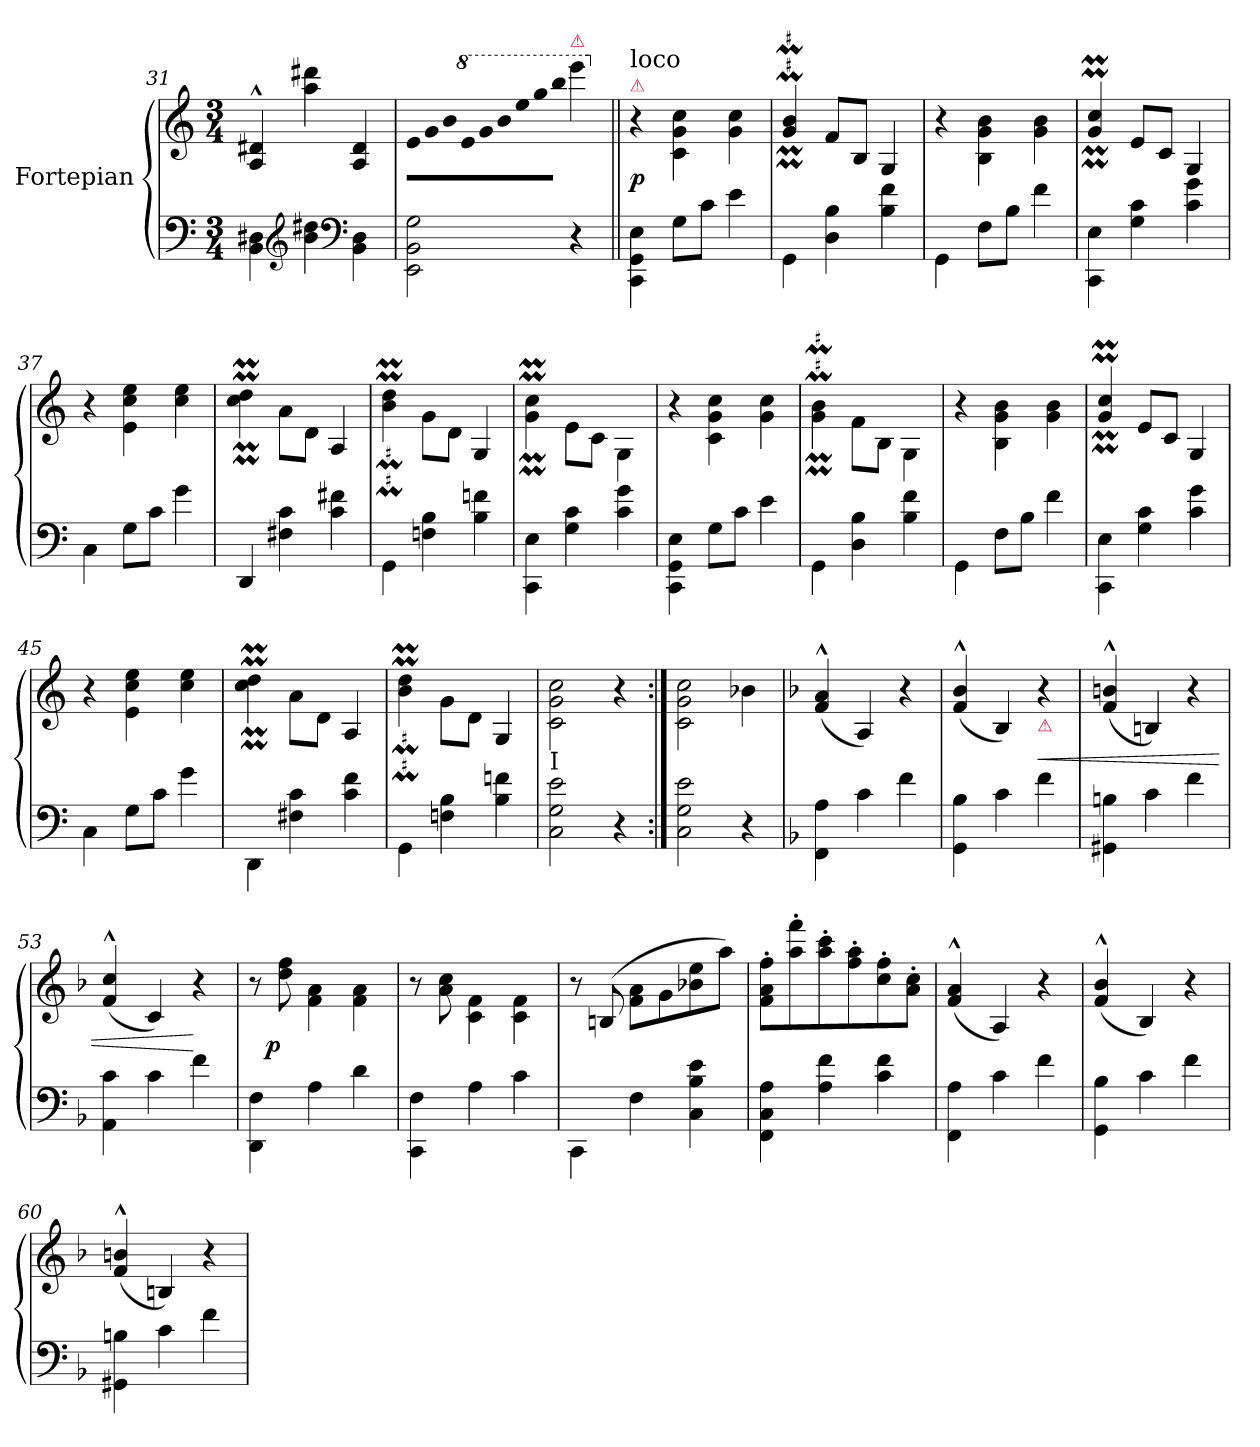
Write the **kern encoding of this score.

**kern	**kern	**dynam
*part1	*part1	*part1
*staff2	*staff1	*staff1/2
*I"Fortepian	*	*
*clefF4	*clefG2	*
*k[]	*k[]	*
*M3/4	*M3/4	*
=31	=31	=31
4BB\ 4D#X\	4A^^/ 4d#X^^/	.
*clefG2	*	*
4b\ 4dd#X\	4aa\ 4ddd#X\	.
*clefF4	*	*
4BB\ 4D#\	4A/ 4d#/	.
=32	=32	=32
*	*Xtuplet	*
!	!LO:N:vis=32	!
2EE\ 2BB\ 2G\	18e\LLL	.
!	!LO:N:vis=32	!
.	18g\	.
!	!LO:N:vis=32	!
.	18b\	.
*	*8va	*
!	!LO:N:vis=32	!
.	18ee\	.
!	!LO:N:vis=32	!
.	18gg\	.
!	!LO:N:vis=32	!
.	18bb\	.
!	!LO:N:vis=32	!
.	18eee\	.
!	!LO:N:vis=32	!
.	18ggg\	.
!	!LO:N:vis=32	!
.	18bbb\JJJ	.
!	!LO:TX:a:color=crimson:t=⚠	!
4r	4eeee\	.
=33||	=33||	=33||
*	*X8va	*
!	!LO:TX:a:color=crimson:t=⚠	!
!	!LO:TX:a:t=loco	!
4CC\ 4GG\ 4E\	4r	p
8G\L	4c\ 4g\ 4cc\	.
8c\J	.	.
4e\	4g\ 4cc\	.
=34	=34	=34
4GG\	4gM/ 4bM/	.
4D\ 4B\	8f/L	.
.	8B/J	.
4B\ 4f\	4G/	.
=35	=35	=35
4GG\	4r	.
8F\L	4B\ 4g\ 4b\	.
8B\J	.	.
4f\	4g\ 4b\	.
=36	=36	=36
4CC\ 4E\	4gM/ 4ccM/	.
4G\ 4c\	8e/L	.
.	8c/J	.
4c\ 4g\	4G/	.
=37	=37	=37
4C\	4r	.
8G\L	4e\ 4cc\ 4ee\	.
8c\J	.	.
4g\	4cc\ 4ee\	.
=38	=38	=38
4DD/	4ccM\ 4ddM\	.
4F#X\ 4c\	8a\L	.
.	8d\J	.
4c\ 4f#X\	4A/	.
=39	=39	=39
4GG\	4bM\ 4ddM\	.
4Fn\ 4B\	8g\L	.
.	8d\J	.
4B\ 4fn\	4G/	.
=40	=40	=40
4CC\ 4E\	4gM\ 4ccM\	.
4G\ 4c\	8e\L	.
.	8c\J	.
4c\ 4g\	4G\	.
=41	=41	=41
4CC\ 4GG\ 4E\	4r	.
8G\L	4c\ 4g\ 4cc\	.
8c\J	.	.
4e\	4g\ 4cc\	.
=42	=42	=42
4GG\	4gM\ 4bM\	.
4D\ 4B\	8f\L	.
.	8B\J	.
4B\ 4f\	4G\	.
=43	=43	=43
4GG\	4r	.
8F\L	4B\ 4g\ 4b\	.
8B\J	.	.
4f\	4g\ 4b\	.
=44	=44	=44
4CC\ 4E\	4gM/ 4ccM/	.
4G\ 4c\	8e/L	.
.	8c/J	.
4c\ 4g\	4G/	.
=45	=45	=45
4C\	4r	.
8G\L	4e\ 4cc\ 4ee\	.
8c\J	.	.
4g\	4cc\ 4ee\	.
=46	=46	=46
4DD\	4ccM\ 4ddM\	.
4F#X\ 4c\	8a\L	.
.	8d\J	.
4c\ 4f\	4A/	.
=47	=47	=47
4GG\	4bM\ 4ddM\	.
4Fn\ 4B\	8g\L	.
.	8d\J	.
4B\ 4fn\	4G/	.
=48	=48	=48
!LO:TX:a:t=I	!	!
2C\ 2G\ 2e\	2c\ 2g\ 2cc\	.
4r	4r	.
=49:|!	=49:|!	=49:|!
2C\ 2G\ 2e\	2c\ 2g\ 2cc\	.
4r	4b-X\	.
=50	=50	=50
*k[b-]	*k[b-]	*
4FF\ 4A\	(>4f^^/ 4a^^/	.
4c\	4A/)	.
4f\	4r	.
=51	=51	=51
4GG\ 4B-\	(>4f^^/ 4b-^^/	.
4c\	4B-/)	.
!	!LO:TX:b:color=crimson:t=⚠	!
4f\	4r	<
=52	=52	=52
4GG#X\ 4Bn\	(>4f^^/ 4bn^^/	.
4c\	4Bn/)	.
4f\	4r	.
=53	=53	=53
4AA\ 4c\	(>4f^^/ 4cc^^/	.
4c\	4c/)	.
4f\	4r	[
=54	=54	=54
4DD\ 4F\	8r	.
!	!	!LO:DY:rj
.	8dd\ 8ff\	p
4A\	4f\ 4a\	.
4d\	4f\ 4a\	.
=55	=55	=55
4CC\ 4F\	8r	.
.	8a\ 8cc\	.
4A\	4c\ 4f\	.
4c\	4c\ 4f\	.
=56	=56	=56
4CC\	8r	.
.	(8Bn/	.
4F\	8f\ 8a\L	.
.	8g\	.
4C\ 4B-\ 4e\	8b-X\ 8ee\	.
.	8aa\J)	.
=57	=57	=57
4FF\ 4C\ 4A\	8f'\ 8a'\ 8ff'\L	.
.	8aa'\ 8fff'\	.
4A\ 4f\	8aa'\ 8ccc'\	.
.	8ff'\ 8aa'\	.
4c\ 4f\	8cc'\ 8ff'\	.
.	8a'\ 8cc'\J	.
=58	=58	=58
4FF\ 4A\	(>4f^^/ 4a^^/	.
4c\	4A/)	.
4f\	4r	.
=59	=59	=59
4GG\ 4B-\	(>4f^^/ 4b-^^/	.
4c\	4B-/)	.
4f\	4r	.
=60	=60	=60
4GG#X\ 4Bn\	(>4f^^/ 4bn^^/	.
4c\	4Bn/)	.
4f\	4r	.
=	=	=
*-	*-	*-
